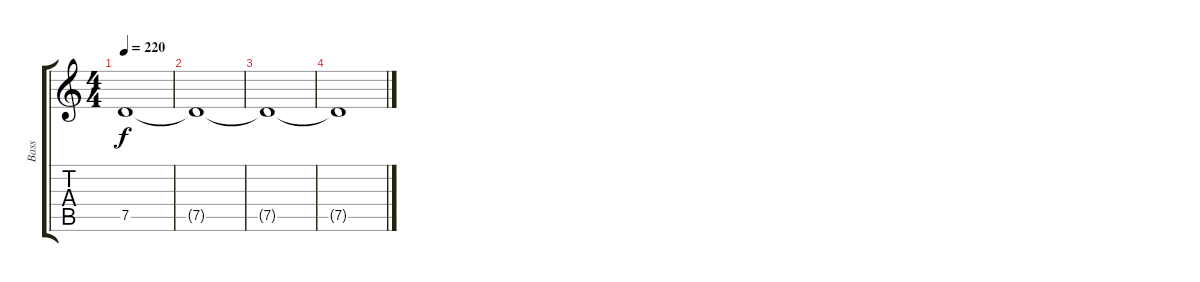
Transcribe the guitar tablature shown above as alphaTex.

\track ("Bass" "Bass") {instrument electricbassfinger}
\staff {score tabs}
\tuning (D4 A3 F3 C3 G2 C2) {hide}
\ts (4 4)
\tempo 220
\clef g2
\ks c
7.5{t}.1{dy f} |
7.5{t}.1 |
7.5{t}.1 |
7.5{t}.1
